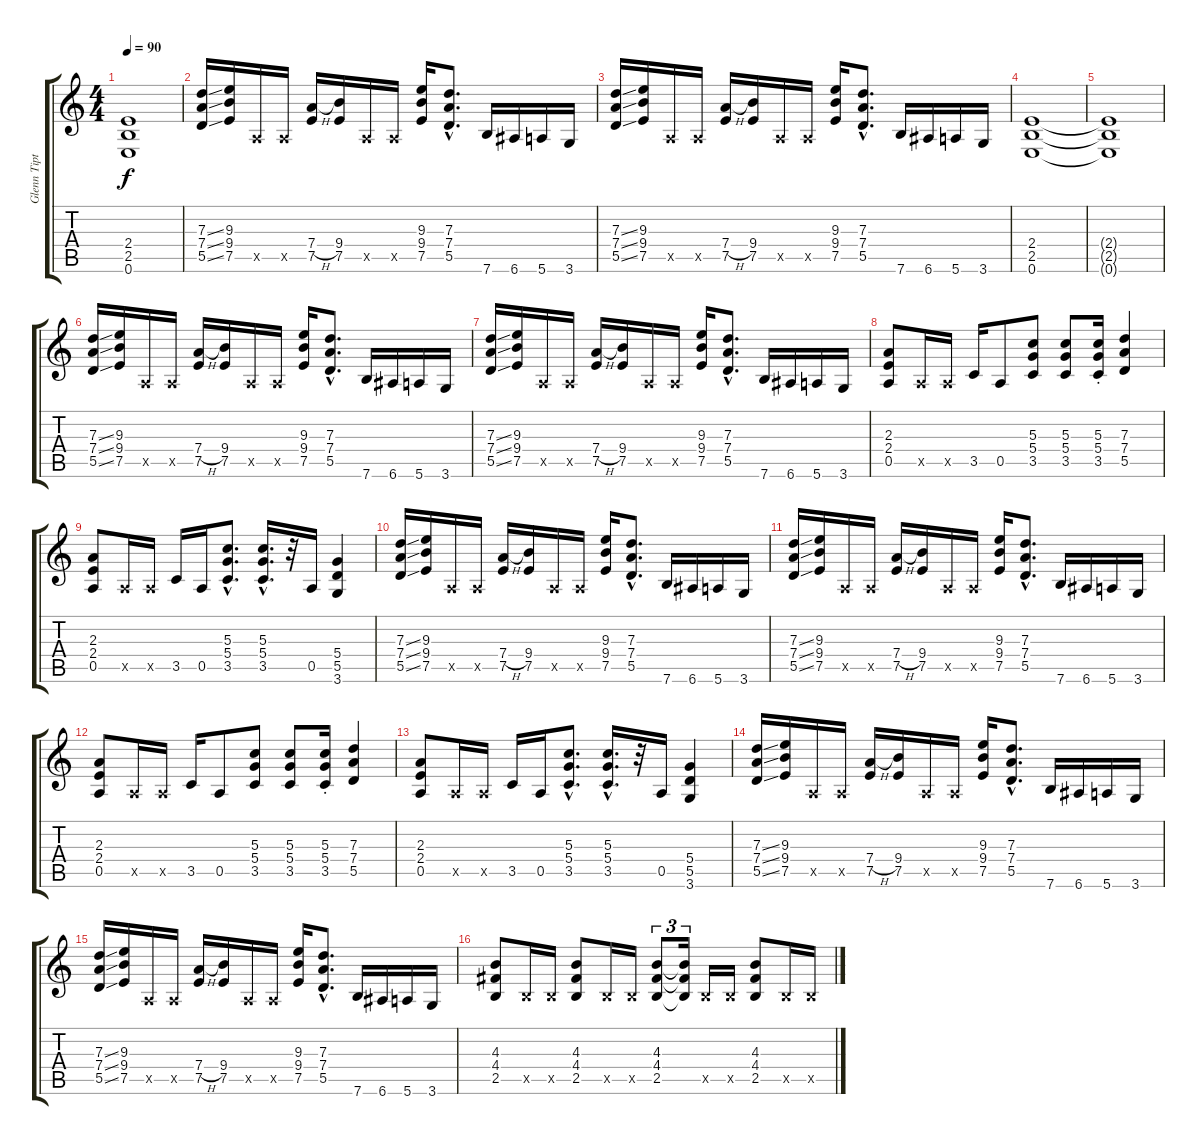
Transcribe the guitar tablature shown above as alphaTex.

\track ("Glenn Tipton" "Glenn Tipt") {instrument overdrivenguitar}
\staff {score tabs}
\tuning (E4 B3 G3 D3 A2 E2) {hide}
\ts (4 4)
\tempo 90
\clef g2
\ks c
(2.4{t} 2.5{t} 0.6{t}).1{dy f} |
(7.3{ss} 7.4{ss} 5.5{ss}).16 (9.3 9.4 7.5).16 0.5{x}.16 0.5{x}.16 (7.4{h} 7.5).16 (9.4 7.5).16 0.5{x}.16 0.5{x}.16 (9.3 9.4 7.5).16 (7.3{hac} 7.4{hac} 5.5{hac}).8{d} 7.6.16 6.6.16 5.6.16 3.6.16 |
(7.3{ss} 7.4{ss} 5.5{ss}).16 (9.3 9.4 7.5).16 0.5{x}.16 0.5{x}.16 (7.4{h} 7.5).16 (9.4 7.5).16 0.5{x}.16 0.5{x}.16 (9.3 9.4 7.5).16 (7.3{hac} 7.4{hac} 5.5{hac}).8{d} 7.6.16 6.6.16 5.6.16 3.6.16 |
(2.4 2.5 0.6).1 |
(2.4{t} 2.5{t} 0.6{t}).1 |
(7.3{ss} 7.4{ss} 5.5{ss}).16 (9.3 9.4 7.5).16 0.5{x}.16 0.5{x}.16 (7.4{h} 7.5).16 (9.4 7.5).16 0.5{x}.16 0.5{x}.16 (9.3 9.4 7.5).16 (7.3{hac} 7.4{hac} 5.5{hac}).8{d} 7.6.16 6.6.16 5.6.16 3.6.16 |
(7.3{ss} 7.4{ss} 5.5{ss}).16 (9.3 9.4 7.5).16 0.5{x}.16 0.5{x}.16 (7.4{h} 7.5).16 (9.4 7.5).16 0.5{x}.16 0.5{x}.16 (9.3 9.4 7.5).16 (7.3{hac} 7.4{hac} 5.5{hac}).8{d} 7.6.16 6.6.16 5.6.16 3.6.16 |
(2.3 2.4 0.5).8 0.5{x}.16 0.5{x}.16 3.5.16 0.5.8 (5.3 5.4 3.5).8 (5.3 5.4 3.5).8 (5.3{st} 5.4{st} 3.5{st}).16 (7.3 7.4 5.5).4 |
(2.3 2.4 0.5).8 0.5{x}.16 0.5{x}.16 3.5.16 0.5.16 (5.3{hac} 5.4{hac} 3.5{hac}).8{d} (5.3{hac} 5.4{hac} 3.5{hac}).16{d} r.32 0.5.16 (5.4 5.5 3.6).4 |
(7.3{ss} 7.4{ss} 5.5{ss}).16 (9.3 9.4 7.5).16 0.5{x}.16 0.5{x}.16 (7.4{h} 7.5).16 (9.4 7.5).16 0.5{x}.16 0.5{x}.16 (9.3 9.4 7.5).16 (7.3{hac} 7.4{hac} 5.5{hac}).8{d} 7.6.16 6.6.16 5.6.16 3.6.16 |
(7.3{ss} 7.4{ss} 5.5{ss}).16 (9.3 9.4 7.5).16 0.5{x}.16 0.5{x}.16 (7.4{h} 7.5).16 (9.4 7.5).16 0.5{x}.16 0.5{x}.16 (9.3 9.4 7.5).16 (7.3{hac} 7.4{hac} 5.5{hac}).8{d} 7.6.16 6.6.16 5.6.16 3.6.16 |
(2.3 2.4 0.5).8 0.5{x}.16 0.5{x}.16 3.5.16 0.5.8 (5.3 5.4 3.5).8 (5.3 5.4 3.5).8 (5.3{st} 5.4{st} 3.5{st}).16 (7.3 7.4 5.5).4 |
(2.3 2.4 0.5).8 0.5{x}.16 0.5{x}.16 3.5.16 0.5.16 (5.3{hac} 5.4{hac} 3.5{hac}).8{d} (5.3{hac} 5.4{hac} 3.5{hac}).16{d} r.32 0.5.16 (5.4 5.5 3.6).4 |
(7.3{ss} 7.4{ss} 5.5{ss}).16 (9.3 9.4 7.5).16 0.5{x}.16 0.5{x}.16 (7.4{h} 7.5).16 (9.4 7.5).16 0.5{x}.16 0.5{x}.16 (9.3 9.4 7.5).16 (7.3{hac} 7.4{hac} 5.5{hac}).8{d} 7.6.16 6.6.16 5.6.16 3.6.16 |
(7.3{ss} 7.4{ss} 5.5{ss}).16 (9.3 9.4 7.5).16 0.5{x}.16 0.5{x}.16 (7.4{h} 7.5).16 (9.4 7.5).16 0.5{x}.16 0.5{x}.16 (9.3 9.4 7.5).16 (7.3{hac} 7.4{hac} 5.5{hac}).8{d} 7.6.16 6.6.16 5.6.16 3.6.16 |
(4.3 4.4 2.5).8 2.5{x}.16 2.5{x}.16 (4.3 4.4 2.5).8 2.5{x}.16 2.5{x}.16 (4.3 4.4 2.5).8{tu (3 2)} (4.3{t} 4.4{t} 2.5{t}).16{tu (3 2)} 2.5{x}.16 2.5{x}.16 (4.3 4.4 2.5).8 2.5{x}.16 2.5{x}.16
